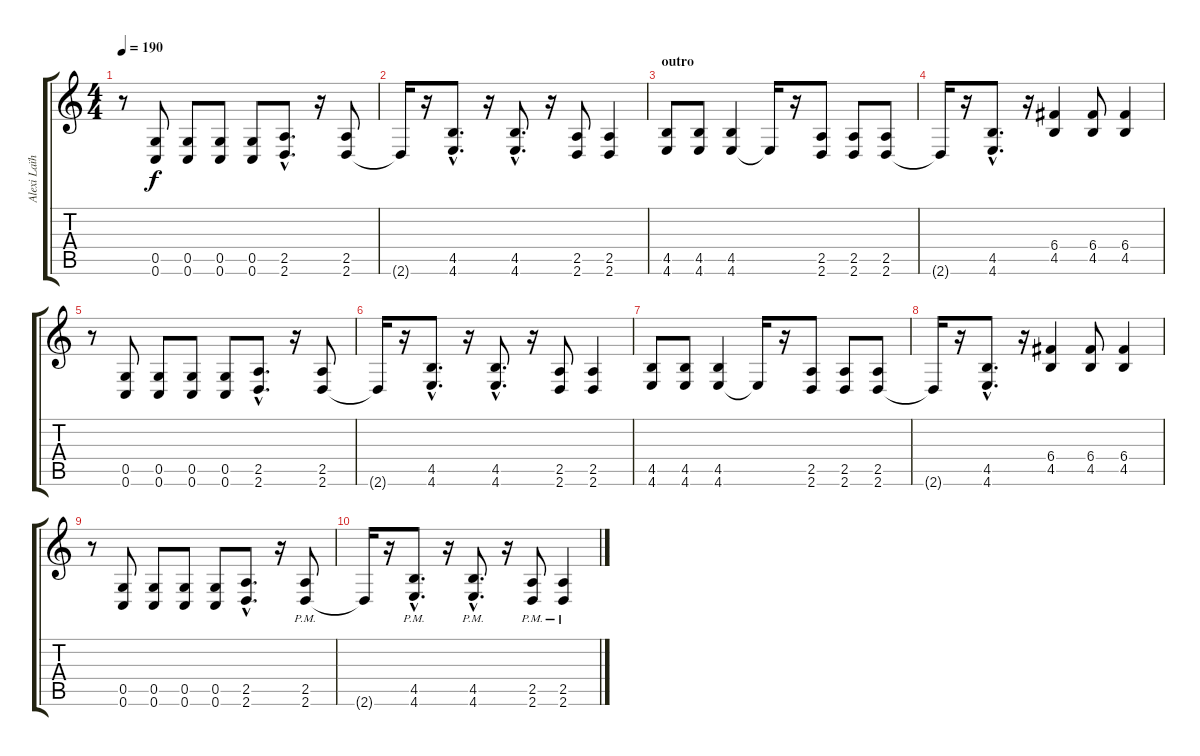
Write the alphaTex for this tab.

\track ("Alexi Laïho" "Alexi Laïh") {instrument overdrivenguitar}
\staff {score tabs}
\tuning (D4 A3 F3 C3 G2 C2) {hide}
\ts (4 4)
\tempo 190
\clef g2
\ks c
r.8{dy f} (0.5 0.6).8 (0.5 0.6).8 (0.5 0.6).8 (0.5 0.6).8 (2.5{hac} 2.6{hac}).8{d} r.16 (2.5 2.6).8 |
2.6{t}.16 r.16 (4.5{hac} 4.6{hac}).8{d} r.16 (4.5{hac} 4.6{hac}).8{d} r.16 (2.5 2.6).8 (2.5 2.6).4 |
\section ("" "outro")
(4.5 4.6).8 (4.5 4.6).8 (4.5 4.6).4 4.6{t}.16 r.16 (2.5 2.6).8 (2.5 2.6).8 (2.5 2.6).8 |
2.6{t}.16 r.16 (4.5{hac} 4.6{hac}).8{d} r.16 (6.4 4.5).4 (6.4 4.5).8 (6.4 4.5).4 |
r.8 (0.5 0.6).8 (0.5 0.6).8 (0.5 0.6).8 (0.5 0.6).8 (2.5{hac} 2.6{hac}).8{d} r.16 (2.5 2.6).8 |
2.6{t}.16 r.16 (4.5{hac} 4.6{hac}).8{d} r.16 (4.5{hac} 4.6{hac}).8{d} r.16 (2.5 2.6).8 (2.5 2.6).4 |
(4.5 4.6).8 (4.5 4.6).8 (4.5 4.6).4 4.6{t}.16 r.16 (2.5 2.6).8 (2.5 2.6).8 (2.5 2.6).8 |
2.6{t}.16 r.16 (4.5{hac} 4.6{hac}).8{d} r.16 (6.4 4.5).4 (6.4 4.5).8 (6.4 4.5).4 |
r.8 (0.5 0.6).8 (0.5 0.6).8 (0.5 0.6).8 (0.5 0.6).8 (2.5{hac} 2.6{hac}).8{d} r.16 (2.5 2.6{pm}).8 |
2.6{t}.16 r.16 (4.5{hac} 4.6{hac pm}).8{d} r.16 (4.5{hac} 4.6{hac pm}).8{d} r.16 (2.5 2.6{pm}).8 (2.5 2.6{pm}).4
